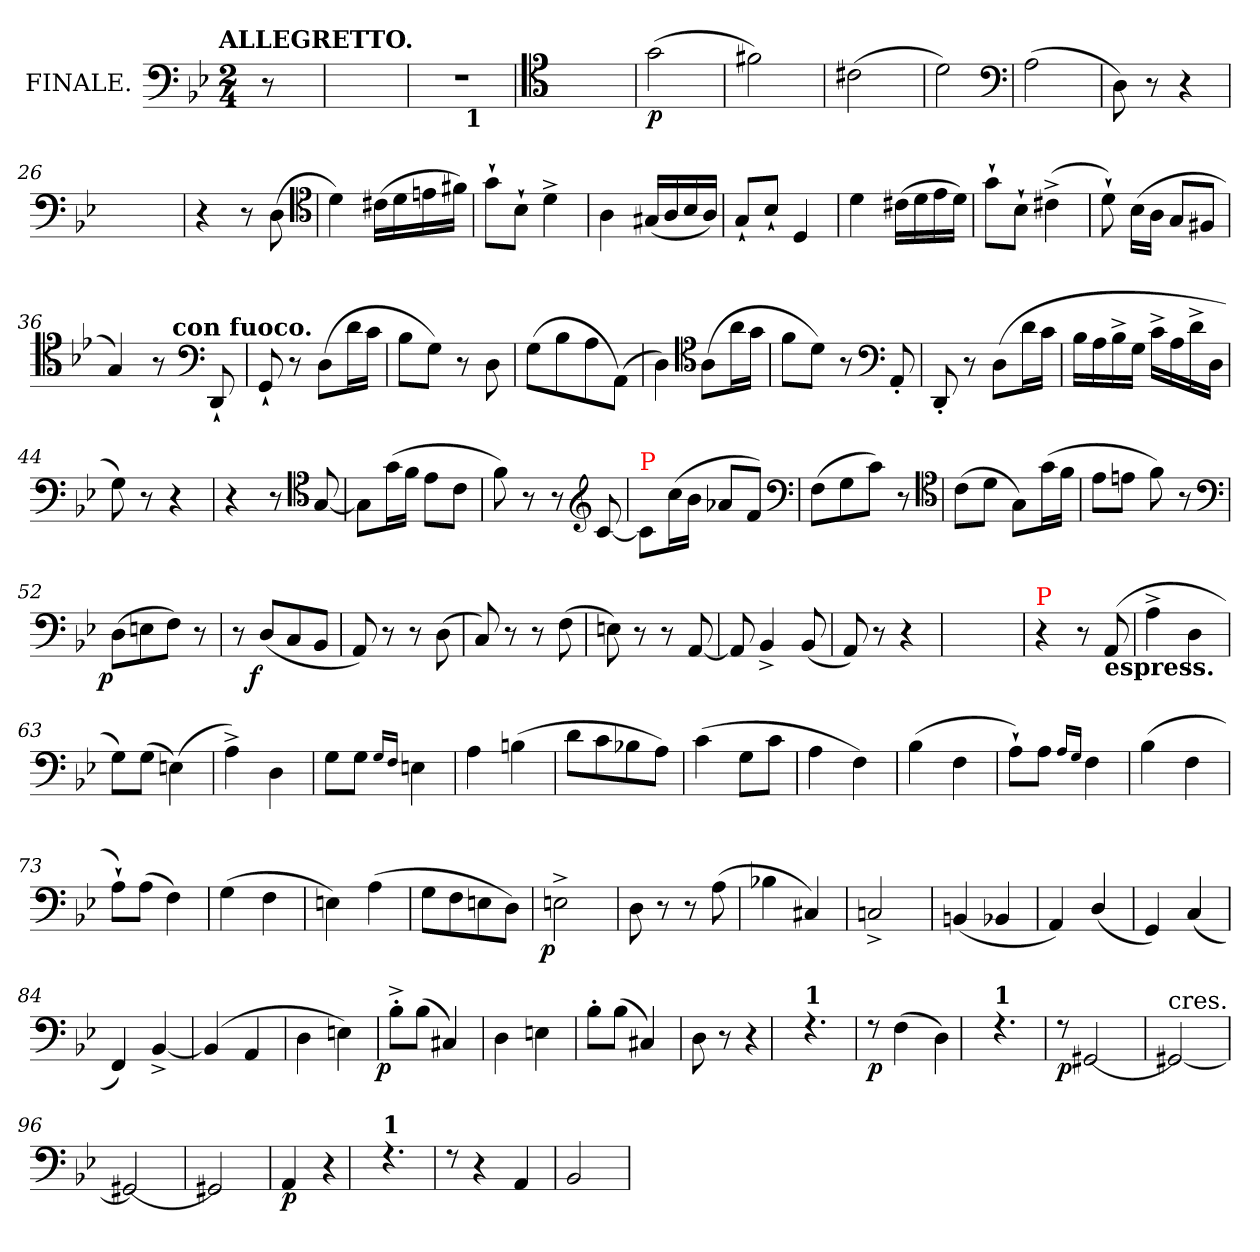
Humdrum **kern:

**kern	**dynam
*part1	*part1
*staff1	*staff1
*I"FINALE.	*
*clefF4	*
*k[b-e-]	*
*g:	*
!!LO:TX:omd:t=ALLEGRETTO.
*M2/4	*
*MM116	*
=1	=1
8r	.
=2	=2
2ryy	.
=9	=9
!LO:TX:a:B:t=rallent.	!
*^	*
2r	4ryy	.
!	!LO:TX:b:B:t=1	!
.	4ryy	.
*v	*v	*
=10	=10
*clefC4	*
*^	*
!LO:TX:a:color=red:t=P	!	!
!LO:TX:a:B:t=Tempo 1|o.	!	!
*v	*v	*
2ryy	.
=20	=20
(>2g	p
=21	=21
2f#X)	.
=22	=22
(>2c#X	.
=23	=23
2d)	.
*clefF4	*
=24	=24
(>2A	.
=25	=25
8D)	.
8r	.
4r	.
=26	=26
2ryy	.
=28	=28
4r	.
8r	.
(>8D	.
*clefC4	*
=29	=29
4d)	.
(>16c#XLL	.
16d	.
16en	.
16f#XJJ)	.
=30	=30
8g`>L	.
8B-`>J	.
4d^>	.
=31	=31
4A\	.
(<16G#X/LL	.
16A	.
16B-	.
16AJJ)	.
=32	=32
8G`</L	.
8B-`<J	.
4D	.
=33	=33
4d	.
(>16c#XLL	.
16d	.
16e-	.
16dJJ)	.
=34	=34
8g`>L	.
8B-`>J	.
(>4c#X^<	.
=35	=35
8d`>)	.
(>16B-LL	.
16AJJ	.
8G/L	.
8F#XJ	.
=36	=36
*^	*
4G/)	4ryy	.
8r	16ryy	.
!	!LO:TX:a:B:t=con fuoco.	!
.	8.ryy	.
*clefF4	*	*
8DD`<	.	.
*v	*v	*
=37	=37
8GG`<	.
8r	.
(>8DL	.
16dL	.
16cJJ	.
=38	=38
8B-\L	.
8GJ)	.
8r	.
8D	.
=39	=39
(>8GL	.
8B-	.
8A	.
(>8AAJ)	.
=40	=40
4D\)	.
*clefC4	*
(>8AL	.
16aL	.
16gJJ	.
=41	=41
8fL	.
8dJ)	.
8r	.
*clefF4	*
8AA'<	.
=42	=42
8DD'<	.
8r	.
(>8DL	.
16dL	.
16cJJ	.
=43	=43
16B-LL	.
16A	.
16B-^<	.
16GJJ	.
16c^<LL	.
16A	.
16d^<	.
16DJJ	.
=44	=44
8G)	.
8r	.
4r	.
=45	=45
4r	.
8r	.
*clefC4	*
[8G	.
=46	=46
8GL]	.
(>16gL	.
16fJJ	.
8e-L	.
8cJ	.
=47	=47
8f)	.
8r	.
8r	.
*clefG2	*
[8c	.
=48	=48
!LO:TX:a:color=red:t=P	!
8c/L]	.
(>16cc\L	.
16b-\JJ	.
8a-X/L	.
8fJ)	.
*clefF4	*
=49	=49
(>8FL	.
8G	.
8cJ)	.
8r	.
*clefC4	*
=50	=50
(>8cL	.
8dJ	.
8G\L)	.
(>16gL	.
16fJJ	.
=51	=51
8e-L	.
8enJ	.
8f\)	.
8r	.
*clefF4	*
=52	=52
!	!LO:DY:rj
(>8D\L	p
8En	.
8FJ)	.
8r	.
=53	=53
8r	.
!	!LO:DY:rj
(<8D/L	f
8C	.
8BB-J	.
=54	=54
8AA)	.
8r	.
8r	.
(>8D\	.
=55	=55
8C/)	.
8r	.
8r	.
(>8F	.
=56	=56
8En)	.
8r	.
8r	.
[8AA	.
=57	=57
8AA]	.
4BB-^	.
(<8BB-	.
=58	=58
8AA)	.
8r	.
4r	.
=59	=59
2ryy	.
=61	=61
!LO:TX:a:color=red:t=P	!
4r	.
8r	.
!LO:TX:b:B:t=espress.	!
(>8AA	.
=62	=62
4A^<	.
4D	.
=63	=63
8GL)	.
(>8GJ	.
(>4En)	.
=64	=64
4A^<)	.
4D	.
=65	=65
8GL	.
8GJ	.
16qqG/LL	.
16qqF/JJ	.
4En\	.
=66	=66
4A	.
(>4Bn	.
=67	=67
8dL	.
8c	.
8B-X	.
8AJ)	.
=68	=68
(>4c	.
8GL	.
8cJ	.
=69	=69
4A	.
4F)	.
=70	=70
(>4B-	.
4F	.
=71	=71
8A`>L)	.
8AJ	.
16qqA/LL	.
16qqG/JJ	.
4F	.
=72	=72
(>4B-	.
4F	.
=73	=73
8A`>L)	.
(>8AJ	.
4F)	.
=74	=74
(>4G	.
4F	.
=75	=75
4En)	.
(>4A	.
=76	=76
8GL	.
8F	.
8En	.
8DJ)	.
=77	=77
!	!LO:DY:rj
2En^<	p
=78	=78
8D	.
8r	.
8r	.
(>8A	.
=79	=79
4B-X	.
4C#X)	.
=80	=80
2Cn^<	.
=81	=81
(<4BBn	.
4BB-X	.
=82	=82
4AA)	.
(<4D/	.
=83	=83
4GG)	.
(<4C	.
=84	=84
4FF)	.
[4BB-^>	.
=85	=85
(>4BB-]	.
4AA	.
=86	=86
4D	.
4En)	.
=87	=87
!	!LO:DY:rj
8B-'^<L	p
(>8B-J	.
4C#X)	.
=88	=88
4D	.
4En	.
=89	=89
8B-'L	.
(>8B-J	.
4C#X)	.
=90	=90
8D	.
8r	.
!LO:N:vis=4	!
8r	.
=91	=91
8ryy	.
!LO:TX:a:B:t=1	!
4.rF	.
=92	=92
8rF	p
(>4F	.
!LO:N:vis=4	!
8D)	.
=93	=93
8ryy	.
!LO:TX:a:B:t=1	!
4.rF	.
=94	=94
8rF	p
[2GG#X	.
=95	=95
!LO:TX:t=cres.	!
2GG#X_	.
=96	=96
2GG#X_	.
=97	=97
2GG#X]	.
=98	=98
4AA	p
!LO:N:vis=4	!
8r	.
=99	=99
8ryy	.
!LO:TX:a:B:t=1	!
4.rF	.
=100	=100
8rF	.
4r	.
4AA	.
=101	=101
2BB-	.
=	=
*-	*-
